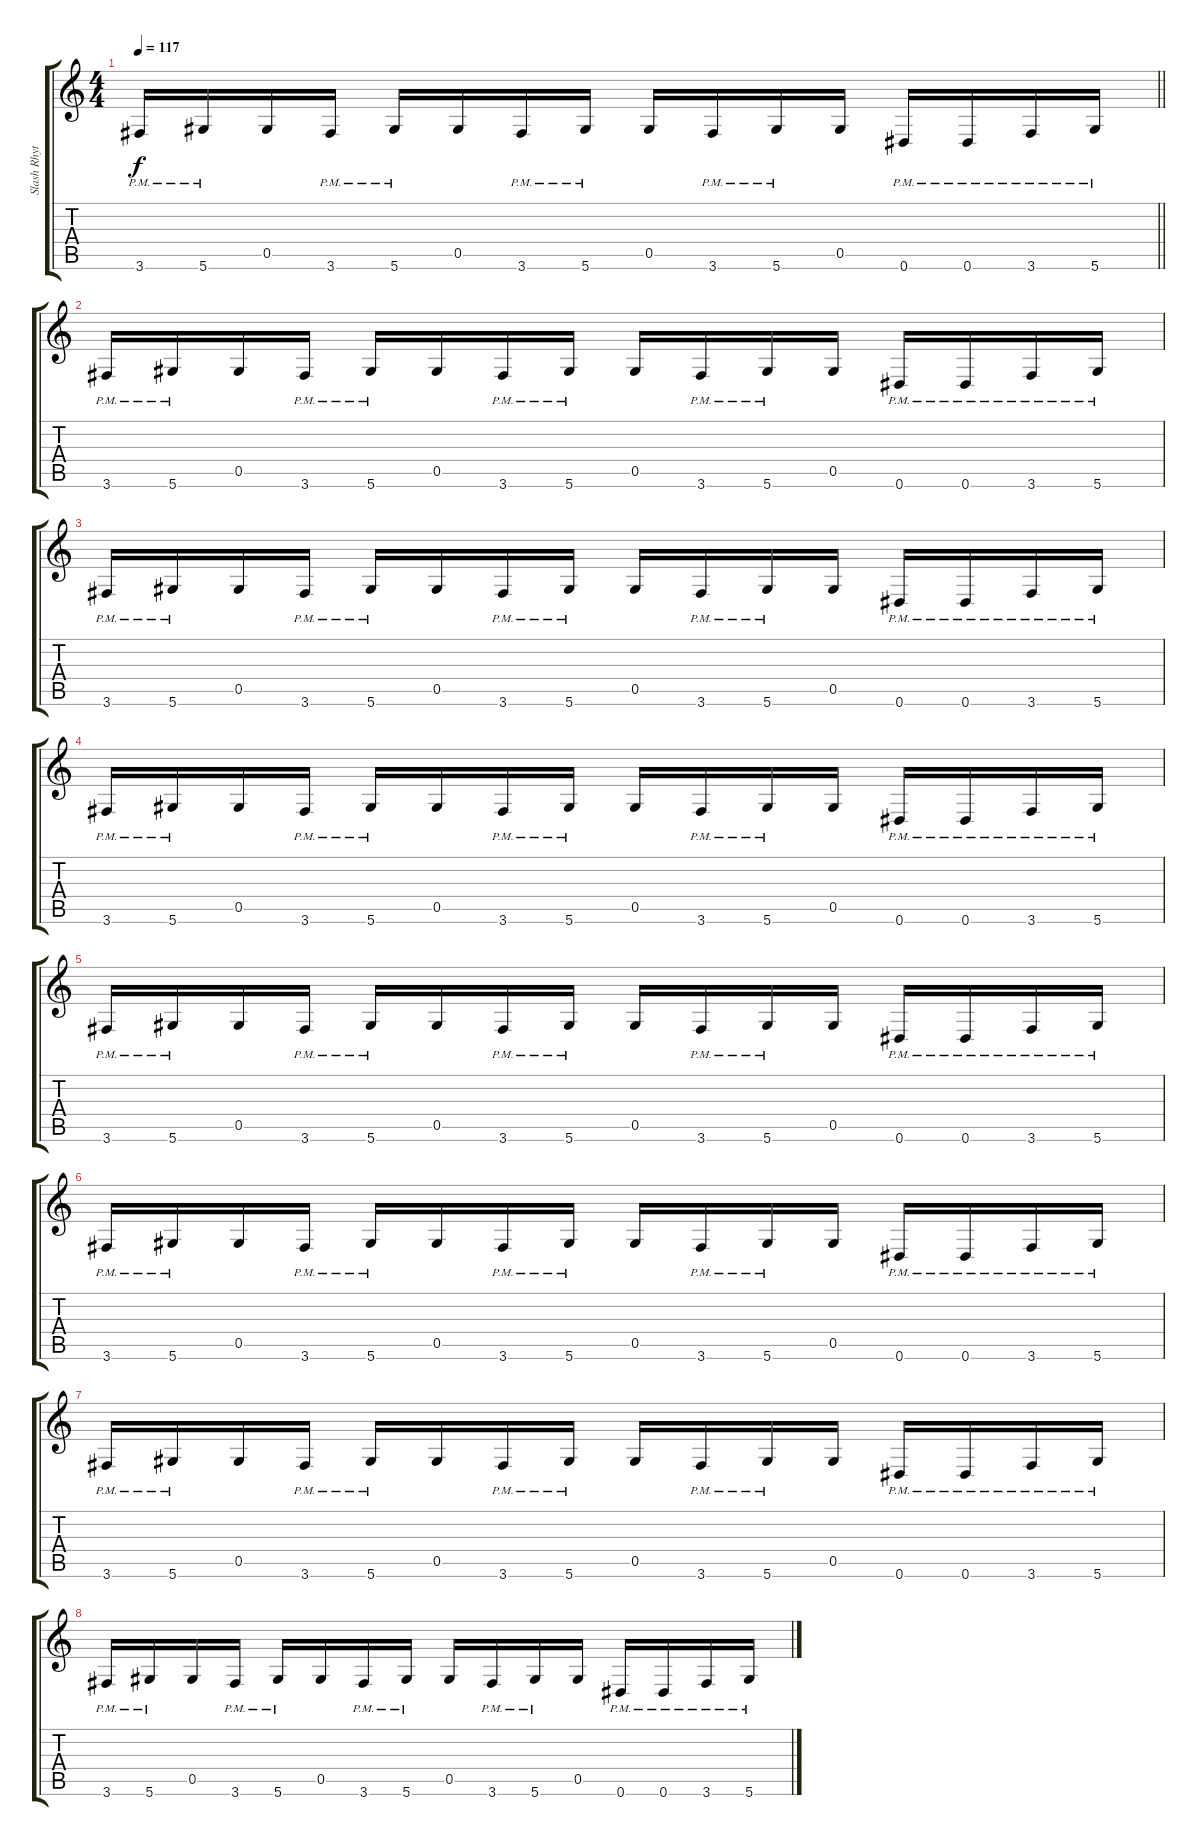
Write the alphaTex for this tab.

\track ("Slash Rhythm" "Slash Rhyt") {instrument electricguitarclean}
\staff {score tabs}
\tuning (Eb4 Bb3 Gb3 Db3 Ab2 Eb2) {hide}
\ts (4 4)
\tempo 117
\clef g2
\barLineRight lightlight
\ks c
3.6{pm}.16{dy f} 5.6{pm}.16 0.5.16 3.6{pm}.16 5.6{pm}.16 0.5.16 3.6{pm}.16 5.6{pm}.16 0.5.16 3.6{pm}.16 5.6{pm}.16 0.5.16 0.6{pm}.16 0.6{pm}.16 3.6{pm}.16 5.6{pm}.16 |
3.6{pm}.16 5.6{pm}.16 0.5.16 3.6{pm}.16 5.6{pm}.16 0.5.16 3.6{pm}.16 5.6{pm}.16 0.5.16 3.6{pm}.16 5.6{pm}.16 0.5.16 0.6{pm}.16 0.6{pm}.16 3.6{pm}.16 5.6{pm}.16 |
3.6{pm}.16 5.6{pm}.16 0.5.16 3.6{pm}.16 5.6{pm}.16 0.5.16 3.6{pm}.16 5.6{pm}.16 0.5.16 3.6{pm}.16 5.6{pm}.16 0.5.16 0.6{pm}.16 0.6{pm}.16 3.6{pm}.16 5.6{pm}.16 |
3.6{pm}.16 5.6{pm}.16 0.5.16 3.6{pm}.16 5.6{pm}.16 0.5.16 3.6{pm}.16 5.6{pm}.16 0.5.16 3.6{pm}.16 5.6{pm}.16 0.5.16 0.6{pm}.16 0.6{pm}.16 3.6{pm}.16 5.6{pm}.16 |
3.6{pm}.16 5.6{pm}.16 0.5.16 3.6{pm}.16 5.6{pm}.16 0.5.16 3.6{pm}.16 5.6{pm}.16 0.5.16 3.6{pm}.16 5.6{pm}.16 0.5.16 0.6{pm}.16 0.6{pm}.16 3.6{pm}.16 5.6{pm}.16 |
3.6{pm}.16 5.6{pm}.16 0.5.16 3.6{pm}.16 5.6{pm}.16 0.5.16 3.6{pm}.16 5.6{pm}.16 0.5.16 3.6{pm}.16 5.6{pm}.16 0.5.16 0.6{pm}.16 0.6{pm}.16 3.6{pm}.16 5.6{pm}.16 |
3.6{pm}.16 5.6{pm}.16 0.5.16 3.6{pm}.16 5.6{pm}.16 0.5.16 3.6{pm}.16 5.6{pm}.16 0.5.16 3.6{pm}.16 5.6{pm}.16 0.5.16 0.6{pm}.16 0.6{pm}.16 3.6{pm}.16 5.6{pm}.16 |
3.6{pm}.16 5.6{pm}.16 0.5.16 3.6{pm}.16 5.6{pm}.16 0.5.16 3.6{pm}.16 5.6{pm}.16 0.5.16 3.6{pm}.16 5.6{pm}.16 0.5.16 0.6{pm}.16 0.6{pm}.16 3.6{pm}.16 5.6{pm}.16
